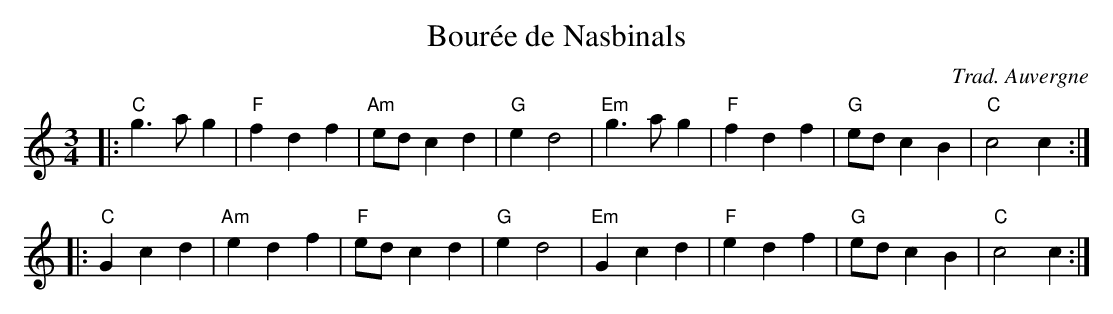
X:1
T: Bour\'ee de Nasbinals
O: Trad. Auvergne
M: 3/4
L: 1/8
K: C
|:\
"C"g3 a g2 | "F"f2 d2 f2 | "Am"ed c2 d2 | "G"e2 d4 |\
"Em"g3 a g2 | "F"f2 d2 f2 | "G"ed c2 B2 | "C"c4 c2 :|
|:\
"C"G2 c2 d2 | "Am"e2 d2 f2 | "F"ed c2 d2 | "G"e2 d4 |\
"Em"G2 c2 d2 | "F"e2 d2 f2 | "G"ed c2 B2 | "C"c4 c2 :|
